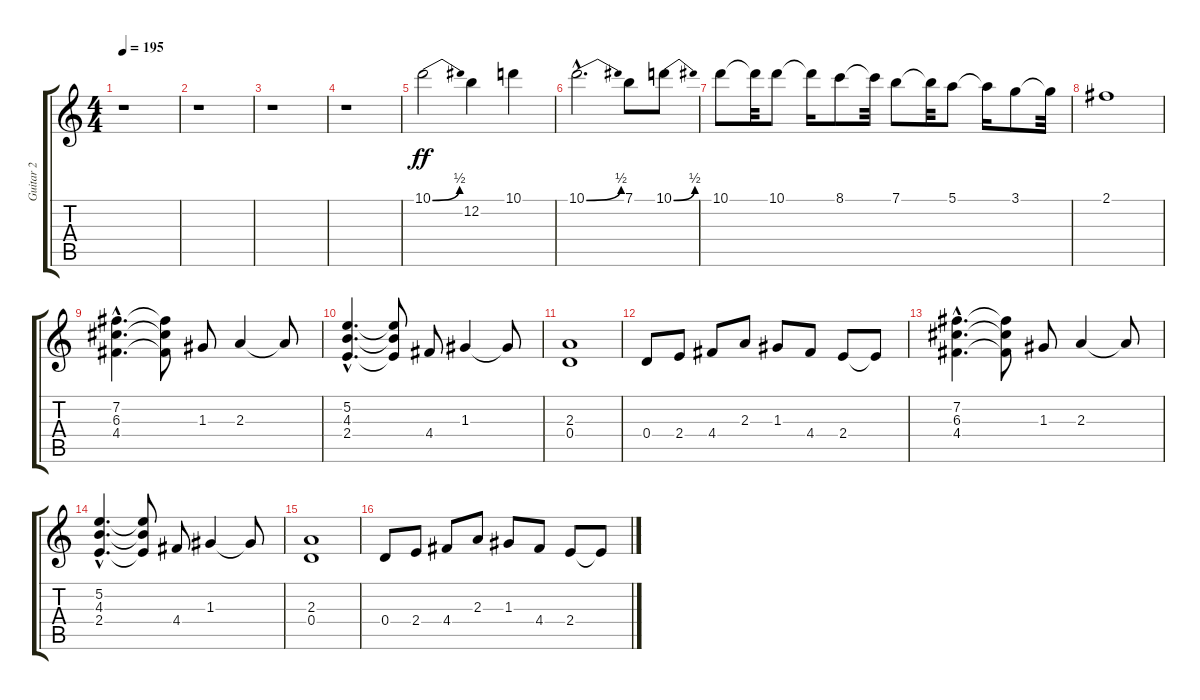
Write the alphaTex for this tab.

\track ("Guitar 2" "Guitar 2") {instrument overdrivenguitar}
\staff {score tabs}
\tuning (E4 B3 G3 D3 A2 E2) {hide}
\ts (4 4)
\tempo 195
\clef g2
\ks c
r.1{dy ff} |
r.1 |
r.1 |
r.1 |
10.1{be (bend 0 0 60 2)}.2 12.2.4 10.1.4 |
10.1{be (bend 0 0 60 2) hac}.2{d} 7.1.8 10.1{be (bend 0 0 60 2)}.8 |
10.1.8 10.1{t}.32 10.1.8 10.1{t}.16 8.1.8 8.1{t}.32 7.1.8 7.1{t}.32 5.1.8 5.1{t}.16 3.1.8 3.1{t}.32 |
2.1.1 |
(7.2{hac} 6.3{hac} 4.4{hac}).4{d} (7.2{t} 6.3{t} 4.4{t}).8 1.3.8 2.3.4 2.3{t}.8 |
(5.2{hac} 4.3{hac} 2.4{hac}).4{d} (5.2{t} 4.3{t} 2.4{t}).8 4.4.8 1.3.4 1.3{t}.8 |
(2.3 0.4).1 |
0.4.8 2.4.8 4.4.8 2.3.8 1.3.8 4.4.8 2.4.8 2.4{t}.8 |
(7.2{hac} 6.3{hac} 4.4{hac}).4{d} (7.2{t} 6.3{t} 4.4{t}).8 1.3.8 2.3.4 2.3{t}.8 |
(5.2{hac} 4.3{hac} 2.4{hac}).4{d} (5.2{t} 4.3{t} 2.4{t}).8 4.4.8 1.3.4 1.3{t}.8 |
(2.3 0.4).1 |
0.4.8 2.4.8 4.4.8 2.3.8 1.3.8 4.4.8 2.4.8 2.4{t}.8
